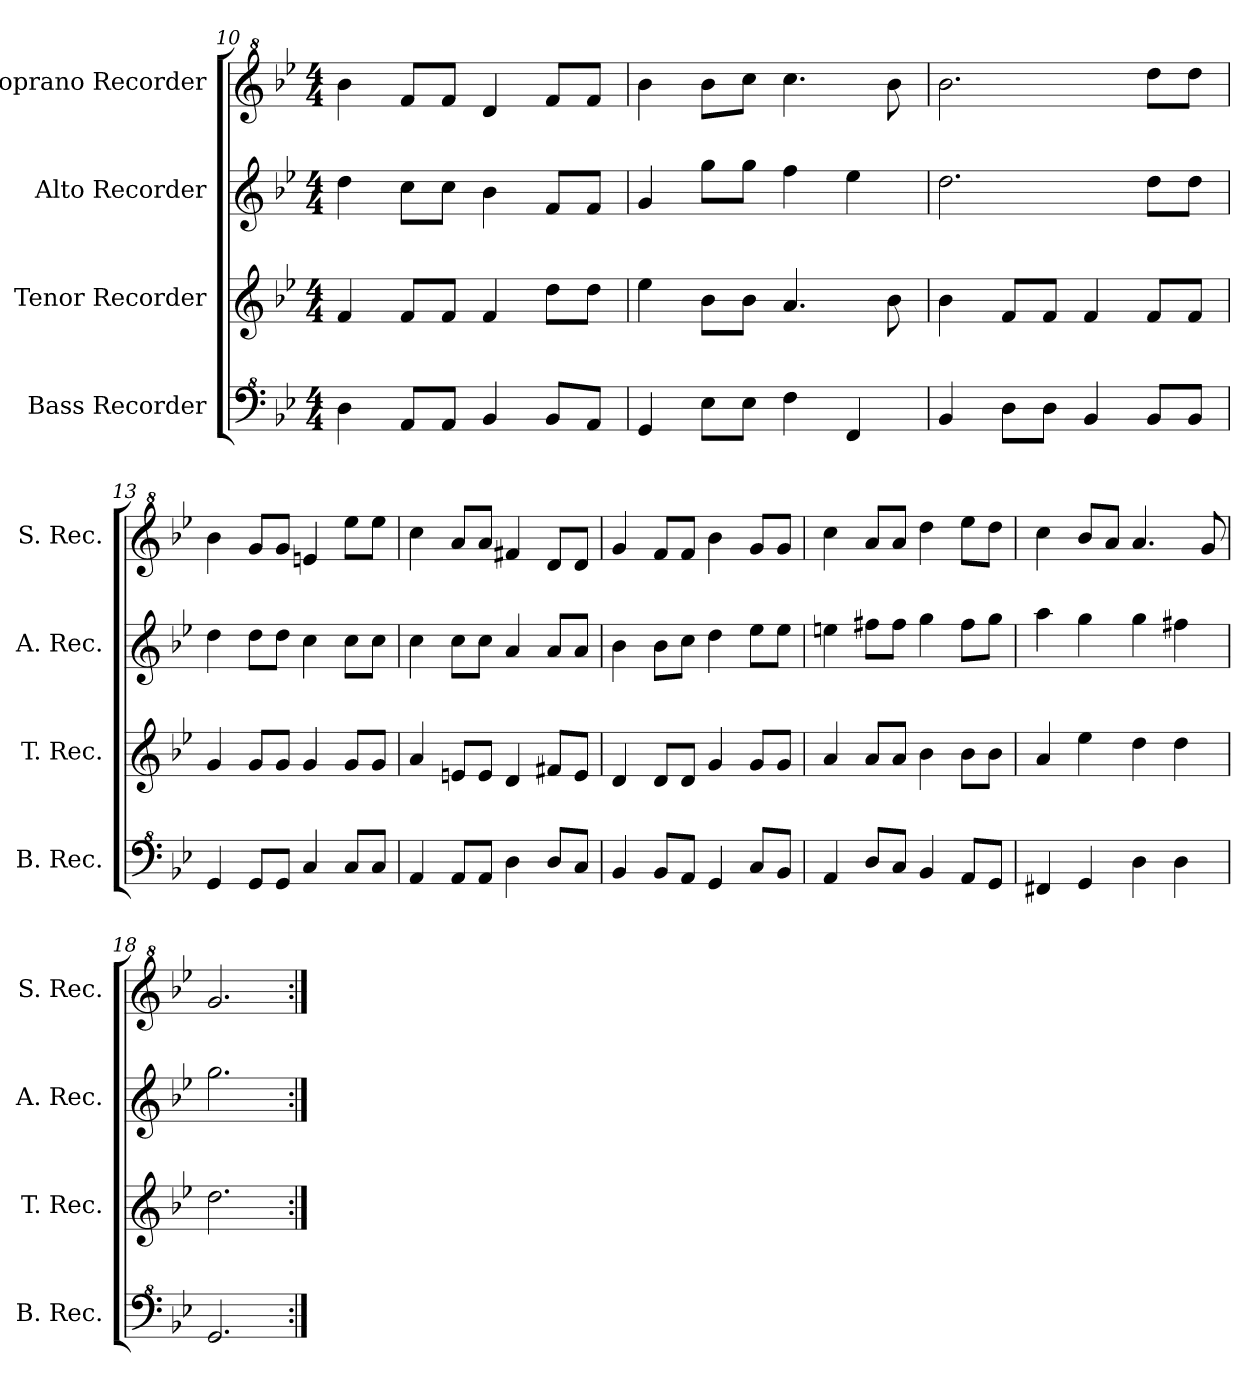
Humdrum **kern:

**kern	**kern	**kern	**kern
*part4	*part3	*part2	*part1
*staff4	*staff3	*staff2	*staff1
*I"Bass Recorder	*I"Tenor Recorder	*I"Alto Recorder	*I"Soprano Recorder
*I'B. Rec.	*I'T. Rec.	*I'A. Rec.	*I'S. Rec.
*clefF^4	*clefG2	*clefG2	*clefG^2
*k[b-e-]	*k[b-e-]	*k[b-e-]	*k[b-e-]
*B-:	*B-:	*B-:	*B-:
*M4/4	*M4/4	*M4/4	*M4/4
=10	=10	=10	=10
4d\	4f/	4dd\	4bb-\
8A/L	8f/L	8cc\L	8ff/L
8A/J	8f/J	8cc\J	8ff/J
4B-/	4f/	4b-\	4dd/
8B-/L	8dd\L	8f/L	8ff/L
8A/J	8dd\J	8f/J	8ff/J
=11	=11	=11	=11
4G/	4ee-\	4g/	4bb-\
8e-\L	8b-\L	8gg\L	8bb-\L
8e-\J	8b-\J	8gg\J	8ccc\J
4f\	4.a/	4ff\	4.ccc\
4F/	.	4ee-\	.
.	8b-\	.	8bb-\
=12	=12	=12	=12
4B-/	4b-\	2.dd\	2.bb-\
8d\L	8f/L	.	.
8d\J	8f/J	.	.
4B-/	4f/	.	.
8B-/L	8f/L	8dd\L	8ddd\L
8B-/J	8f/J	8dd\J	8ddd\J
!!LO:LB:g=z
=13	=13	=13	=13
4G/	4g/	4dd\	4bb-\
8G/L	8g/L	8dd\L	8gg/L
8G/J	8g/J	8dd\J	8gg/J
4c/	4g/	4cc\	4een/
8c/L	8g/L	8cc\L	8eee-\L
8c/J	8g/J	8cc\J	8eee-\J
=14	=14	=14	=14
4A/	4a/	4cc\	4ccc\
8A/L	8en/L	8cc\L	8aa/L
8A/J	8e/J	8cc\J	8aa/J
4d\	4d/	4a/	4ff#X/
8d/L	8f#X/L	8a/L	8dd/L
8c/J	8e/J	8a/J	8dd/J
=15	=15	=15	=15
4B-/	4d/	4b-\	4gg/
8B-/L	8d/L	8b-\L	8ff/L
8A/J	8d/J	8cc\J	8ff/J
4G/	4g/	4dd\	4bb-\
8c/L	8g/L	8ee-\L	8gg/L
8B-/J	8g/J	8ee-\J	8gg/J
=16	=16	=16	=16
4A/	4a/	4een\	4ccc\
8d/L	8a/L	8ff#X\L	8aa/L
8c/J	8a/J	8ff#\J	8aa/J
4B-/	4b-\	4gg\	4ddd\
8A/L	8b-\L	8ff#\L	8eee-\L
8G/J	8b-\J	8gg\J	8ddd\J
=17	=17	=17	=17
4F#X/	4a/	4aa\	4ccc\
4G/	4ee-\	4gg\	8bb-/L
.	.	.	8aa/J
4d\	4dd\	4gg\	4.aa/
4d\	4dd\	4ff#X\	.
.	.	.	8gg/
=18	=18	=18	=18
2.G/	2.dd\	2.gg\	2.gg/
=:|!	=:|!	=:|!	=:|!
*-	*-	*-	*-
